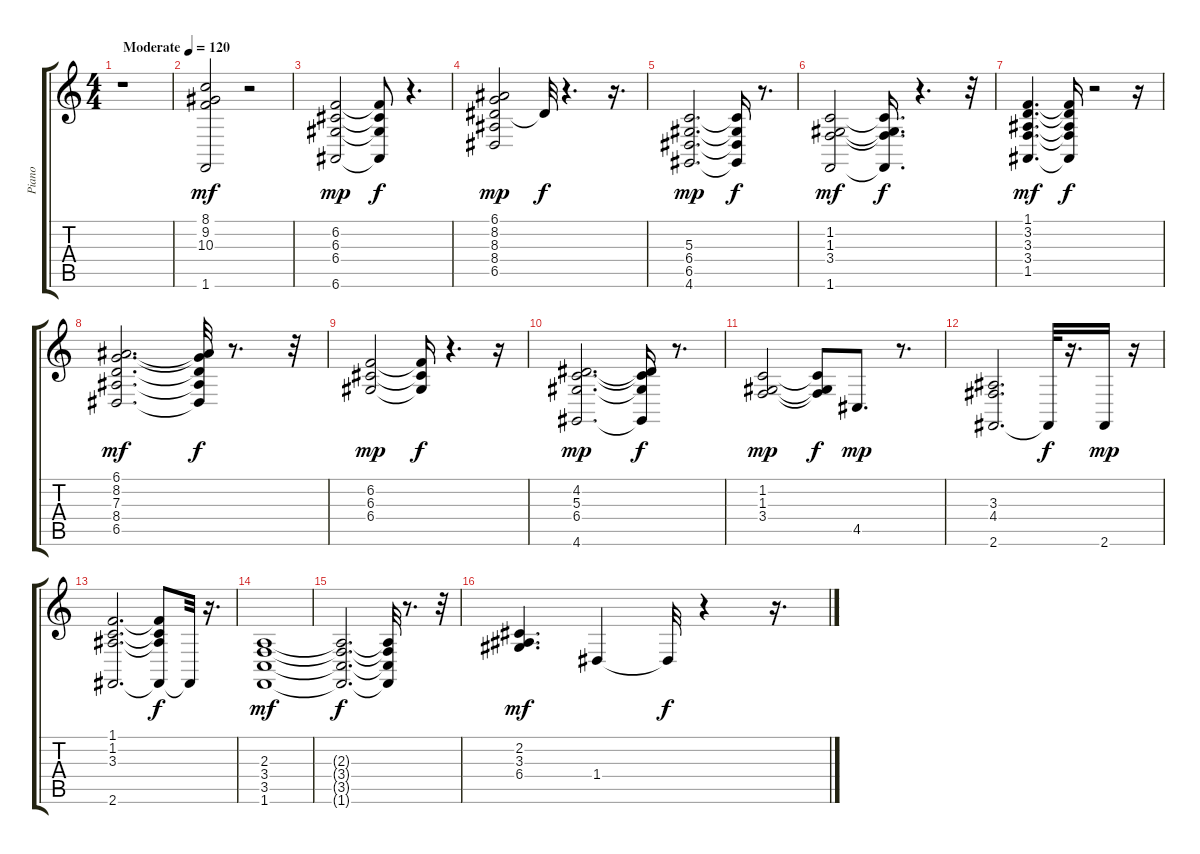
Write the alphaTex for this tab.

\track ("Piano" "Piano") {instrument electricpiano2}
\staff {score tabs}
\tuning (E4 B3 G3 D3 A2 E2) {hide}
\ts (4 4)
\tempo (120 "Moderate")
\clef g2
\ks c
r.1{dy mf instrument electricpiano2} |
(8.1 9.2 10.3 1.6).2{balance 12} r.2 |
(6.2 6.3 6.4 6.6).2{dy mp} (6.2{t} 6.3{t} 6.4{t} 6.6{t}).8{dy f} r.4{d} |
(6.1 8.2 8.3 8.4 6.5).2{dy mp} 8.3{t}.32{dy f} r.4{d} r.16{d} |
(5.3 6.4 6.5 4.6).2{d dy mp} (5.3{t} 6.4{t} 6.5{t} 4.6{t}).16{dy f} r.8{d} |
(1.2 1.3 3.4 1.6).2{dy mf} (1.2{t} 1.3{t} 3.4{t} 1.6{t}).16{d dy f} r.4{d} r.32 |
(1.1 3.2 3.3 3.4 1.5).4{d dy mf} (1.1{t} 3.2{t} 3.3{t} 3.4{t} 1.5{t}).16{dy f} r.2 r.16 |
(6.1 8.2 7.3 8.4 6.5).2{d dy mf} (6.1{t} 8.2{t} 7.3{t} 8.4{t} 6.5{t}).32{dy f} r.8{d} r.32 |
(6.2 6.3 6.4).2{dy mp} (6.2{t} 6.3{t} 6.4{t}).16{dy f} r.4{d} r.16 |
(4.2 5.3 6.4 4.6).2{d dy mp} (4.2{t} 5.3{t} 6.4{t} 4.6{t}).16{dy f} r.8{d} |
(1.2 1.3 3.4).2{dy mp} (1.2{t} 1.3{t} 3.4{t}).8{dy f} 4.5.8{d dy mp} r.8{d} |
(3.3 4.4 2.6).2{d} 2.6{t}.32{dy f} r.16{d} 2.6.16{dy mp} r.16 |
(1.1 1.2 3.3 2.6).2{d} (1.1{t} 1.2{t} 3.3{t} 2.6{t}).8{dy f} 2.6{t}.32 r.16{d} |
(2.3 3.4 3.5 1.6).1{dy mf} |
(2.3{t} 3.4{t} 3.5{t} 1.6{t}).2{d dy f} (2.3{t} 3.4{t} 3.5{t} 1.6{t}).32 r.8{d} r.32 |
(2.2 3.3 6.4).4{d dy mf} 1.4.4 1.4{t}.32{dy f} r.4 r.16{d}
